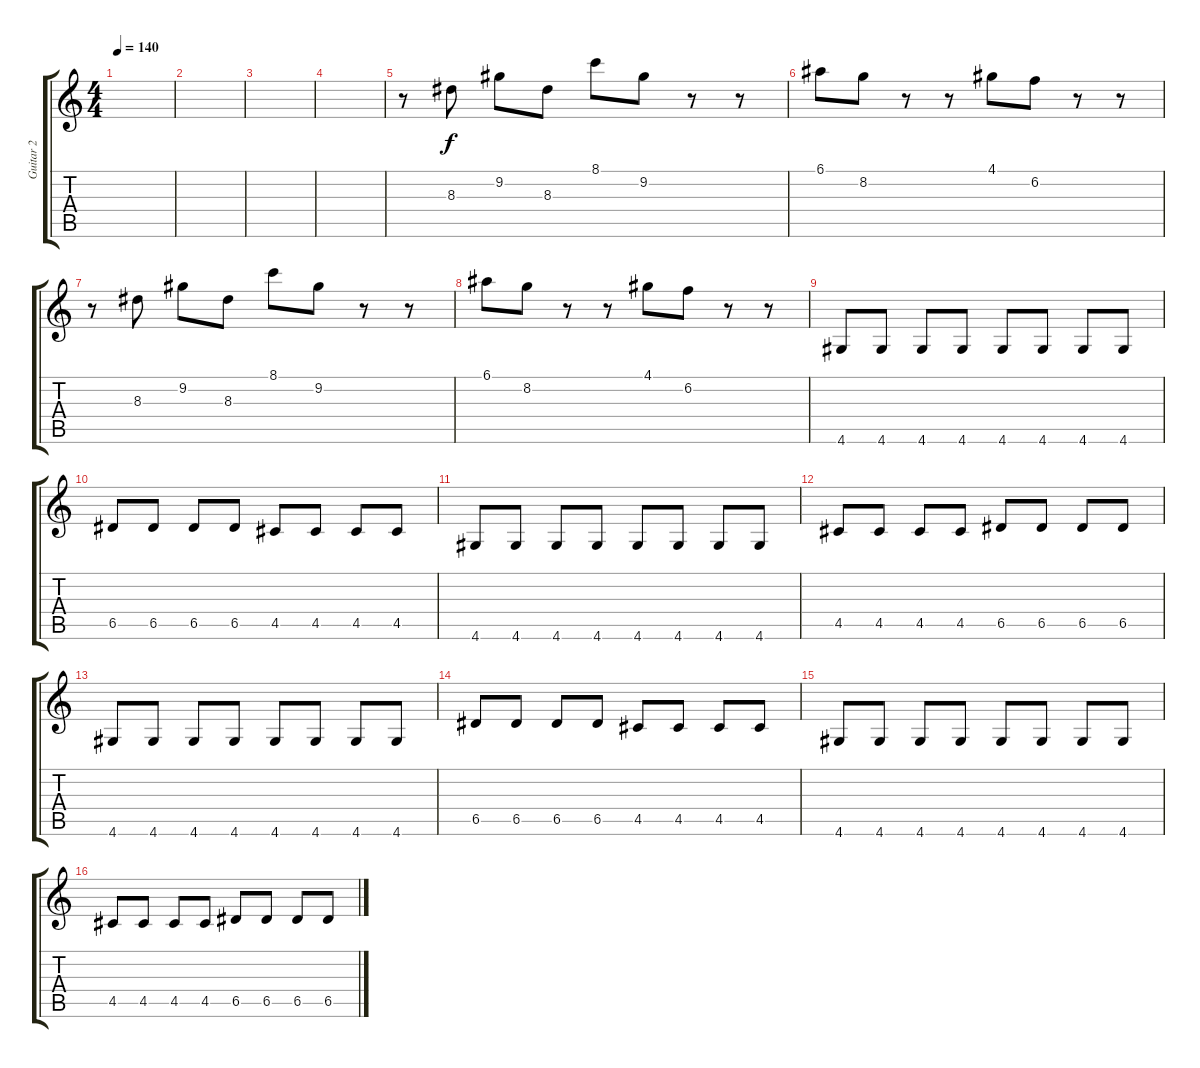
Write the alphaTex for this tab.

\track ("Guitar 2" "Guitar 2") {instrument acousticguitarnylon}
\staff {score tabs}
\tuning (E4 B3 G3 D3 A2 E2) {hide}
\ts (4 4)
\tempo 140
\clef g2
\ks c
|
|
|
|
r.8 8.3.8 9.2.8 8.3.8 8.1.8 9.2.8 r.8 r.8 |
6.1.8 8.2.8 r.8 r.8 4.1.8 6.2.8 r.8 r.8 |
r.8 8.3.8 9.2.8 8.3.8 8.1.8 9.2.8 r.8 r.8 |
6.1.8 8.2.8 r.8 r.8 4.1.8 6.2.8 r.8 r.8 |
4.6.8 4.6.8 4.6.8 4.6.8 4.6.8 4.6.8 4.6.8 4.6.8 |
6.5.8 6.5.8 6.5.8 6.5.8 4.5.8 4.5.8 4.5.8 4.5.8 |
4.6.8 4.6.8 4.6.8 4.6.8 4.6.8 4.6.8 4.6.8 4.6.8 |
4.5.8 4.5.8 4.5.8 4.5.8 6.5.8 6.5.8 6.5.8 6.5.8 |
4.6.8 4.6.8 4.6.8 4.6.8 4.6.8 4.6.8 4.6.8 4.6.8 |
6.5.8 6.5.8 6.5.8 6.5.8 4.5.8 4.5.8 4.5.8 4.5.8 |
4.6.8 4.6.8 4.6.8 4.6.8 4.6.8 4.6.8 4.6.8 4.6.8 |
4.5.8 4.5.8 4.5.8 4.5.8 6.5.8 6.5.8 6.5.8 6.5.8
